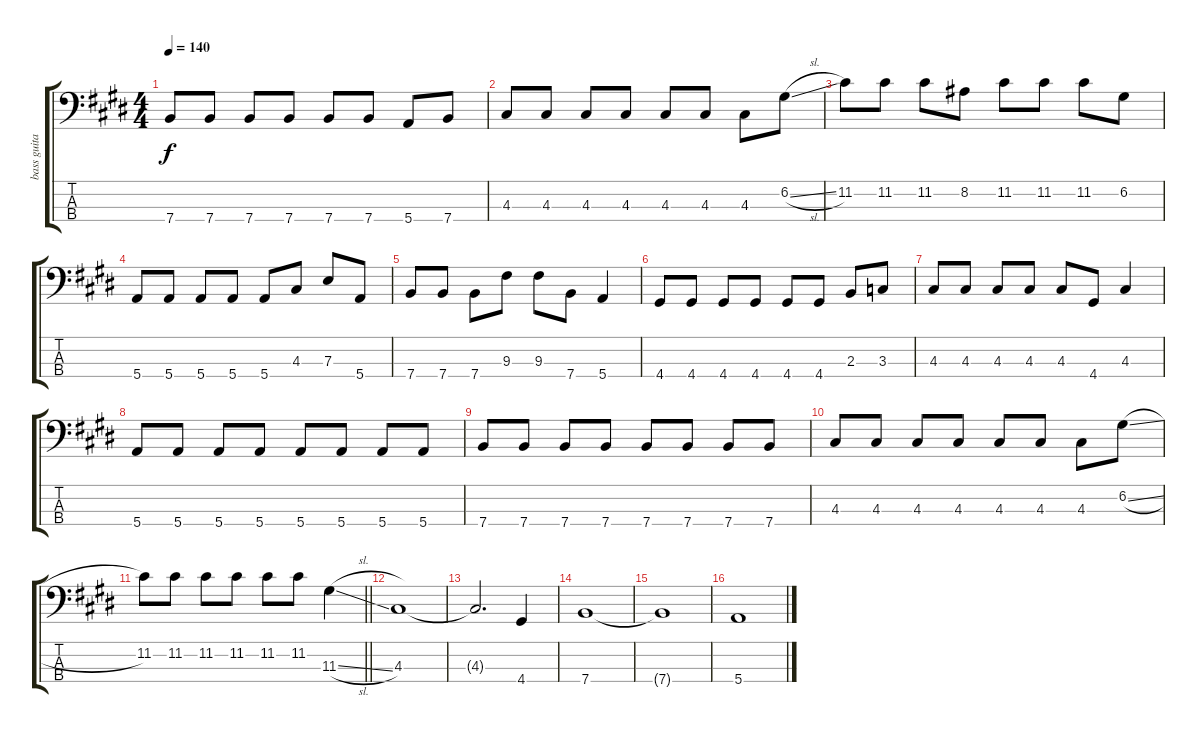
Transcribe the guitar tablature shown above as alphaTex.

\track ("bass guitar" "bass guita") {instrument electricbassfinger}
\staff {score tabs}
\tuning (G2 D2 A1 E1) {hide}
\ts (4 4)
\tempo 140
\clef f4
\ks e
7.4.8{dy f} 7.4.8 7.4.8 7.4.8 7.4.8 7.4.8 5.4.8 7.4.8 |
4.3.8 4.3.8 4.3.8 4.3.8 4.3.8 4.3.8 4.3.8 6.2{sl}.8 |
11.2.8 11.2.8 11.2.8 8.2.8 11.2.8 11.2.8 11.2.8 6.2.8 |
5.4.8 5.4.8 5.4.8 5.4.8 5.4.8 4.3.8 7.3.8 5.4.8 |
7.4.8 7.4.8 7.4.8 9.3.8 9.3.8 7.4.8 5.4.4 |
4.4.8 4.4.8 4.4.8 4.4.8 4.4.8 4.4.8 2.3.8 3.3.8 |
4.3.8 4.3.8 4.3.8 4.3.8 4.3.8 4.4.8 4.3.4 |
5.4.8 5.4.8 5.4.8 5.4.8 5.4.8 5.4.8 5.4.8 5.4.8 |
7.4.8 7.4.8 7.4.8 7.4.8 7.4.8 7.4.8 7.4.8 7.4.8 |
4.3.8 4.3.8 4.3.8 4.3.8 4.3.8 4.3.8 4.3.8 6.2{sl}.8 |
\barLineRight lightlight
11.2.8 11.2.8 11.2.8 11.2.8 11.2.8 11.2.8 11.3{sl}.4 |
4.3.1 |
4.3{t}.2{d} 4.4.4 |
7.4.1 |
7.4{t}.1 |
5.4.1
